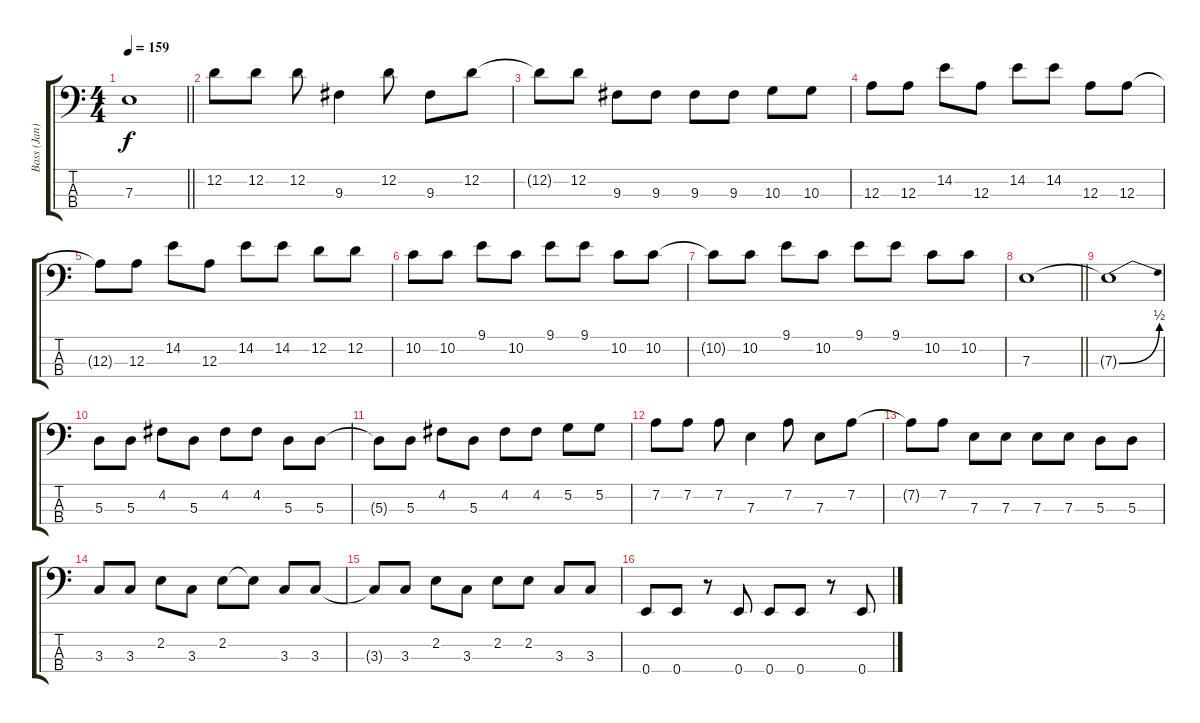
\track ("Bass (Jan)" "Bass (Jan)") {instrument electricbassfinger}
\staff {score tabs}
\tuning (G2 D2 A1 E1) {hide}
\ts (4 4)
\tempo 159
\clef f4
\barLineRight lightlight
\ks c
7.3{t}.1{dy f} |
12.2.8 12.2.8 12.2.8 9.3.4 12.2.8 9.3.8 12.2.8 |
12.2{t}.8 12.2.8 9.3.8 9.3.8 9.3.8 9.3.8 10.3.8 10.3.8 |
12.3.8 12.3.8 14.2.8 12.3.8 14.2.8 14.2.8 12.3.8 12.3.8 |
12.3{t}.8 12.3.8 14.2.8 12.3.8 14.2.8 14.2.8 12.2.8 12.2.8 |
10.2.8 10.2.8 9.1.8 10.2.8 9.1.8 9.1.8 10.2.8 10.2.8 |
10.2{t}.8 10.2.8 9.1.8 10.2.8 9.1.8 9.1.8 10.2.8 10.2.8 |
\barLineRight lightlight
7.3.1 |
7.3{be (bend 0 0 60 2) t}.1 |
5.3.8 5.3.8 4.2.8 5.3.8 4.2.8 4.2.8 5.3.8 5.3.8 |
5.3{t}.8 5.3.8 4.2.8 5.3.8 4.2.8 4.2.8 5.2.8 5.2.8 |
7.2.8 7.2.8 7.2.8 7.3.4 7.2.8 7.3.8 7.2.8 |
7.2{t}.8 7.2.8 7.3.8 7.3.8 7.3.8 7.3.8 5.3.8 5.3.8 |
3.3.8 3.3.8 2.2.8 3.3.8 2.2.8 2.2{t}.8 3.3.8 3.3.8 |
3.3{t}.8 3.3.8 2.2.8 3.3.8 2.2.8 2.2.8 3.3.8 3.3.8 |
0.4.8 0.4.8 r.8 0.4.8 0.4.8 0.4.8 r.8 0.4.8
